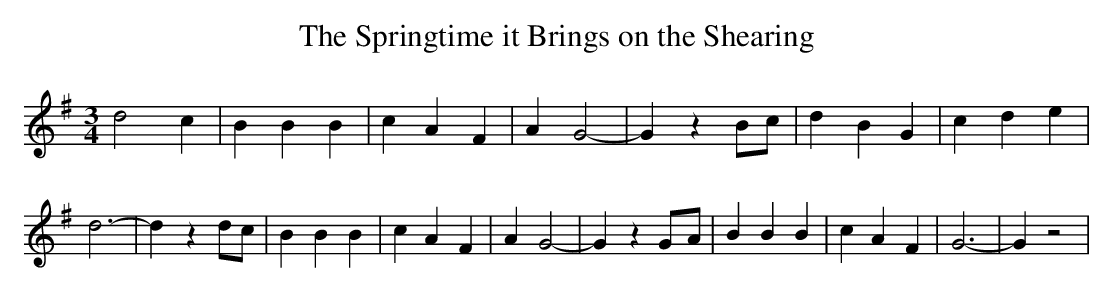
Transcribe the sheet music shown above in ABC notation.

X:1
T:The Springtime it Brings on the Shearing
M:3/4
L:1/4
K:G
 d2 c| B B B| c A F| A G2-| G z B/2c/2| d B G| c d e| d3-| d z d/2c/2|\
 B B B| c A F| A G2-| G zG/2-A/2| B B B| c A F| G3-| G z2|
